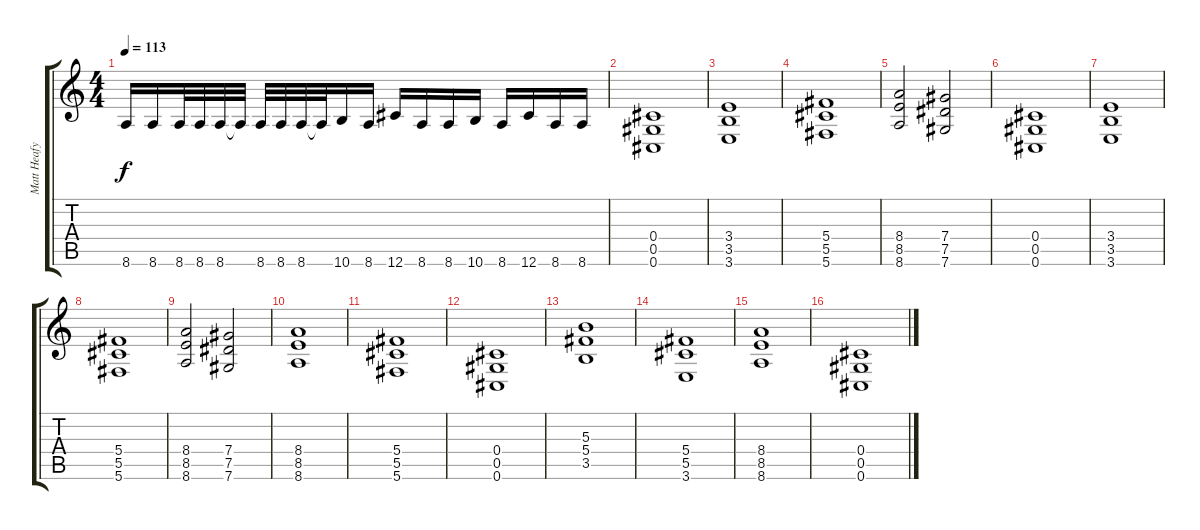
\track ("Matt Heafy" "Matt Heafy") {instrument distortionguitar}
\staff {score tabs}
\tuning (Eb4 Bb3 Gb3 Db3 Ab2 Db2) {hide}
\ts (4 4)
\tempo 113
\clef g2
\ks c
8.6.16{dy f} 8.6.16 8.6.32 8.6.32 8.6.32 8.6{t}.32 8.6.32 8.6.32 8.6.32 8.6{t}.32 10.6.16 8.6.16 12.6.16 8.6.16 8.6.16 10.6.16 8.6.16 12.6.16 8.6.16 8.6.16 |
(0.4 0.5 0.6).1 |
(3.4 3.5 3.6).1 |
(5.4 5.5 5.6).1 |
(8.4 8.5 8.6).2 (7.4 7.5 7.6).2 |
(0.4 0.5 0.6).1 |
(3.4 3.5 3.6).1 |
(5.4 5.5 5.6).1 |
(8.4 8.5 8.6).2 (7.4 7.5 7.6).2 |
(8.4 8.5 8.6).1 |
(5.4 5.5 5.6).1 |
(0.4 0.5 0.6).1 |
(5.3 5.4 3.5).1 |
(5.4 5.5 3.6).1 |
(8.4 8.5 8.6).1 |
(0.4 0.5 0.6).1
